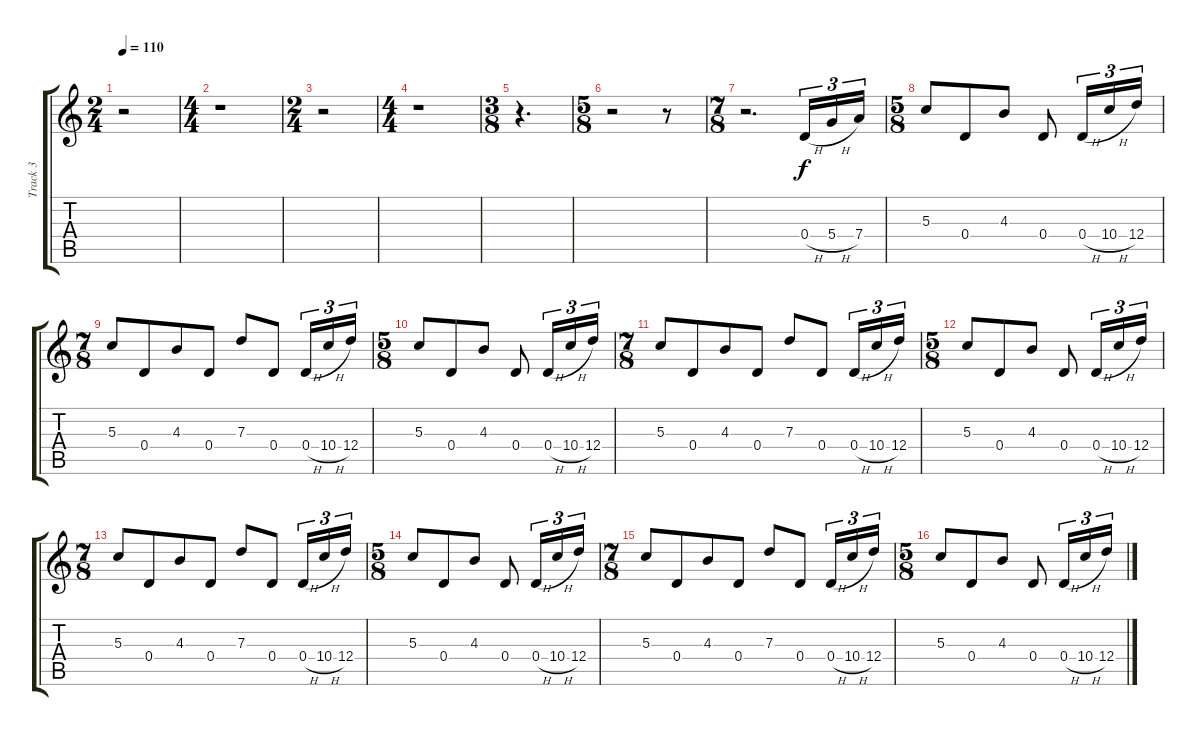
\track ("Track 3" "Track 3") {instrument electricguitarmuted}
\staff {score tabs}
\tuning (E4 B3 G3 D3 A2 D2) {hide}
\ts (2 4)
\tempo 110
\clef g2
\ks c
r.2{dy f} |
\ts (4 4)
r.1 |
\ts (2 4)
r.2 |
\ts (4 4)
r.1 |
\ts (3 8)
r.4{d} |
\ts (5 8)
r.2 r.8 |
\ts (7 8)
r.2{d} 0.4{h}.16{tu (3 2)} 5.4{h}.16{tu (3 2)} 7.4.16{tu (3 2)} |
\ts (5 8)
5.3.8 0.4.8 4.3.8 0.4.8 0.4{h}.16{tu (3 2)} 10.4{h}.16{tu (3 2)} 12.4.16{tu (3 2)} |
\ts (7 8)
5.3.8 0.4.8 4.3.8 0.4.8 7.3.8 0.4.8 0.4{h}.16{tu (3 2)} 10.4{h}.16{tu (3 2)} 12.4.16{tu (3 2)} |
\ts (5 8)
5.3.8 0.4.8 4.3.8 0.4.8 0.4{h}.16{tu (3 2)} 10.4{h}.16{tu (3 2)} 12.4.16{tu (3 2)} |
\ts (7 8)
5.3.8 0.4.8 4.3.8 0.4.8 7.3.8 0.4.8 0.4{h}.16{tu (3 2)} 10.4{h}.16{tu (3 2)} 12.4.16{tu (3 2)} |
\ts (5 8)
5.3.8 0.4.8 4.3.8 0.4.8 0.4{h}.16{tu (3 2)} 10.4{h}.16{tu (3 2)} 12.4.16{tu (3 2)} |
\ts (7 8)
5.3.8 0.4.8 4.3.8 0.4.8 7.3.8 0.4.8 0.4{h}.16{tu (3 2)} 10.4{h}.16{tu (3 2)} 12.4.16{tu (3 2)} |
\ts (5 8)
5.3.8 0.4.8 4.3.8 0.4.8 0.4{h}.16{tu (3 2)} 10.4{h}.16{tu (3 2)} 12.4.16{tu (3 2)} |
\ts (7 8)
5.3.8 0.4.8 4.3.8 0.4.8 7.3.8 0.4.8 0.4{h}.16{tu (3 2)} 10.4{h}.16{tu (3 2)} 12.4.16{tu (3 2)} |
\ts (5 8)
5.3.8 0.4.8 4.3.8 0.4.8 0.4{h}.16{tu (3 2)} 10.4{h}.16{tu (3 2)} 12.4.16{tu (3 2)}
